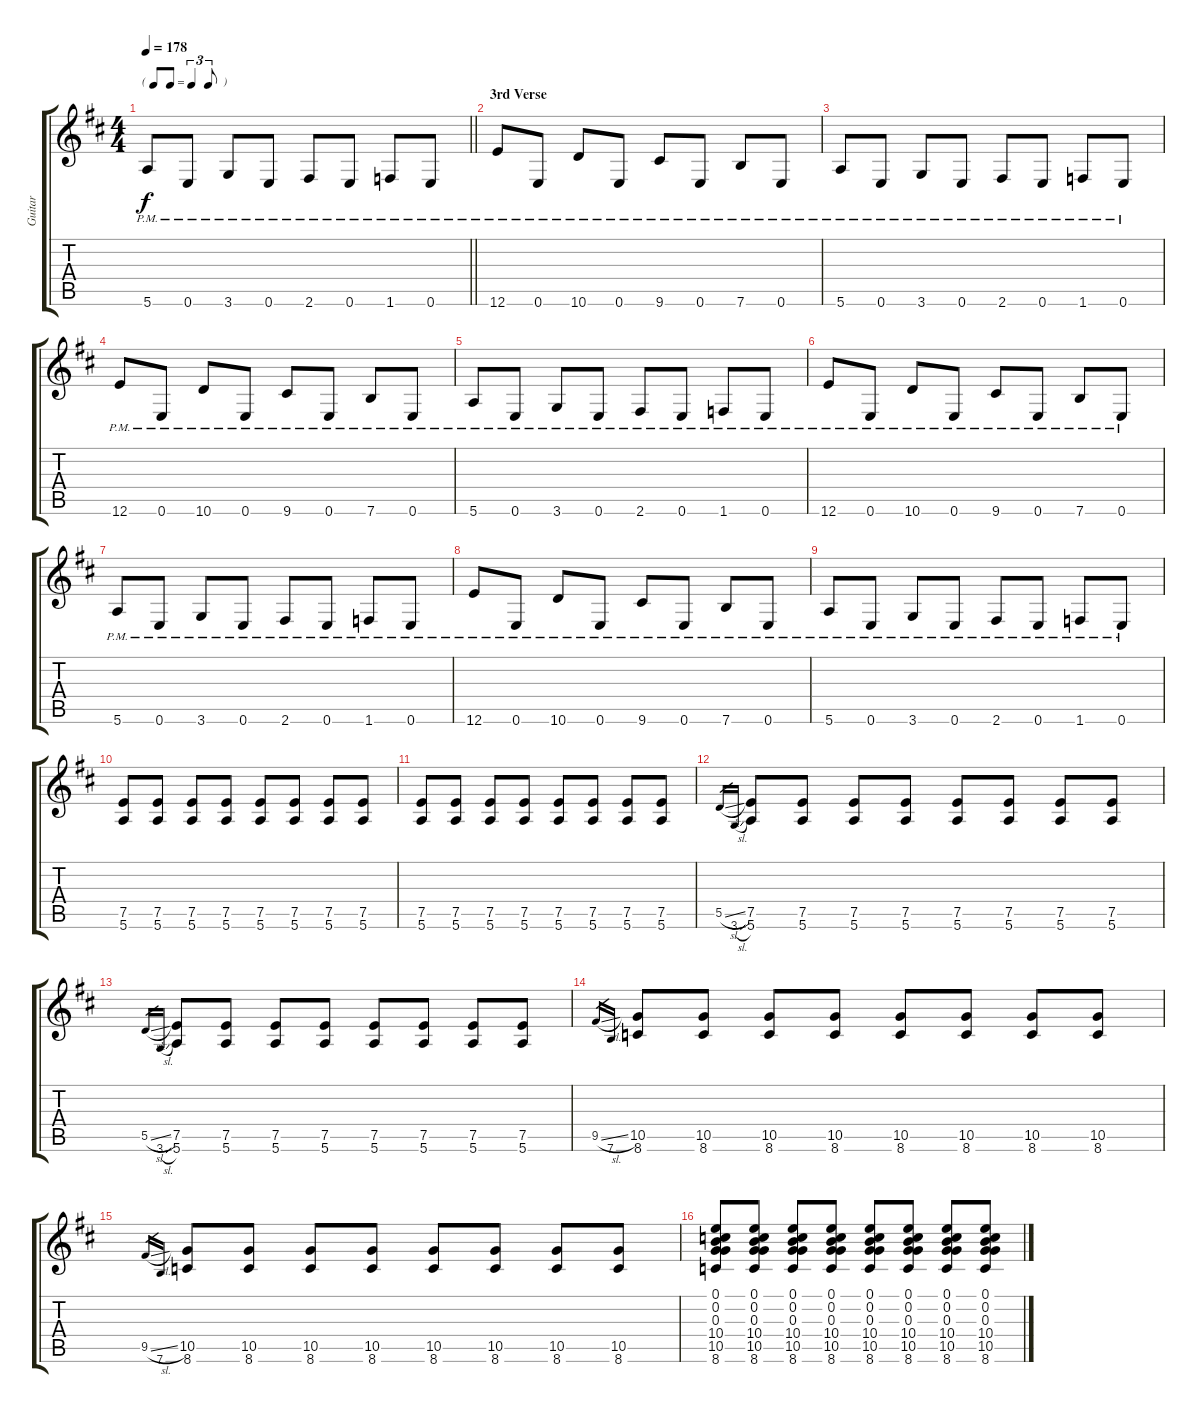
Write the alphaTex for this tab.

\track ("Guitar" "Guitar") {instrument electricguitarjazz}
\staff {score tabs}
\tuning (E4 B3 G3 D3 A2 E2) {hide}
\ts (4 4)
\tf triplet8th
\tempo 178
\clef g2
\barLineRight lightlight
\ks d
5.6{pm}.8{dy f} 0.6{pm}.8 3.6{pm}.8 0.6{pm}.8 2.6{pm}.8 0.6{pm}.8 1.6{pm}.8 0.6{pm}.8 |
\section ("" "3rd Verse")
12.6{pm}.8 0.6{pm}.8 10.6{pm}.8 0.6{pm}.8 9.6{pm}.8 0.6{pm}.8 7.6{pm}.8 0.6{pm}.8 |
5.6{pm}.8 0.6{pm}.8 3.6{pm}.8 0.6{pm}.8 2.6{pm}.8 0.6{pm}.8 1.6{pm}.8 0.6{pm}.8 |
12.6{pm}.8 0.6{pm}.8 10.6{pm}.8 0.6{pm}.8 9.6{pm}.8 0.6{pm}.8 7.6{pm}.8 0.6{pm}.8 |
5.6{pm}.8 0.6{pm}.8 3.6{pm}.8 0.6{pm}.8 2.6{pm}.8 0.6{pm}.8 1.6{pm}.8 0.6{pm}.8 |
12.6{pm}.8 0.6{pm}.8 10.6{pm}.8 0.6{pm}.8 9.6{pm}.8 0.6{pm}.8 7.6{pm}.8 0.6{pm}.8 |
5.6{pm}.8 0.6{pm}.8 3.6{pm}.8 0.6{pm}.8 2.6{pm}.8 0.6{pm}.8 1.6{pm}.8 0.6{pm}.8 |
12.6{pm}.8 0.6{pm}.8 10.6{pm}.8 0.6{pm}.8 9.6{pm}.8 0.6{pm}.8 7.6{pm}.8 0.6{pm}.8 |
5.6{pm}.8 0.6{pm}.8 3.6{pm}.8 0.6{pm}.8 2.6{pm}.8 0.6{pm}.8 1.6{pm}.8 0.6{pm}.8 |
(7.5 5.6).8 (7.5 5.6).8 (7.5 5.6).8 (7.5 5.6).8 (7.5 5.6).8 (7.5 5.6).8 (7.5 5.6).8 (7.5 5.6).8 |
(7.5 5.6).8 (7.5 5.6).8 (7.5 5.6).8 (7.5 5.6).8 (7.5 5.6).8 (7.5 5.6).8 (7.5 5.6).8 (7.5 5.6).8 |
5.5{sl}.16{gr} 3.6{sl}.16{gr} (7.5 5.6).8 (7.5 5.6).8 (7.5 5.6).8 (7.5 5.6).8 (7.5 5.6).8 (7.5 5.6).8 (7.5 5.6).8 (7.5 5.6).8 |
5.5{sl}.16{gr} 3.6{sl}.16{gr} (7.5 5.6).8 (7.5 5.6).8 (7.5 5.6).8 (7.5 5.6).8 (7.5 5.6).8 (7.5 5.6).8 (7.5 5.6).8 (7.5 5.6).8 |
9.5{sl}.16{gr} 7.6.16{gr} (10.5 8.6).8 (10.5 8.6).8 (10.5 8.6).8 (10.5 8.6).8 (10.5 8.6).8 (10.5 8.6).8 (10.5 8.6).8 (10.5 8.6).8 |
9.5{sl}.16{gr} 7.6.16{gr} (10.5 8.6).8 (10.5 8.6).8 (10.5 8.6).8 (10.5 8.6).8 (10.5 8.6).8 (10.5 8.6).8 (10.5 8.6).8 (10.5 8.6).8 |
(0.1 0.2 0.3 10.4 10.5 8.6).8 (0.1 0.2 0.3 10.4 10.5 8.6).8 (0.1 0.2 0.3 10.4 10.5 8.6).8 (0.1 0.2 0.3 10.4 10.5 8.6).8 (0.1 0.2 0.3 10.4 10.5 8.6).8 (0.1 0.2 0.3 10.4 10.5 8.6).8 (0.1 0.2 0.3 10.4 10.5 8.6).8 (0.1 0.2 0.3 10.4 10.5 8.6).8
